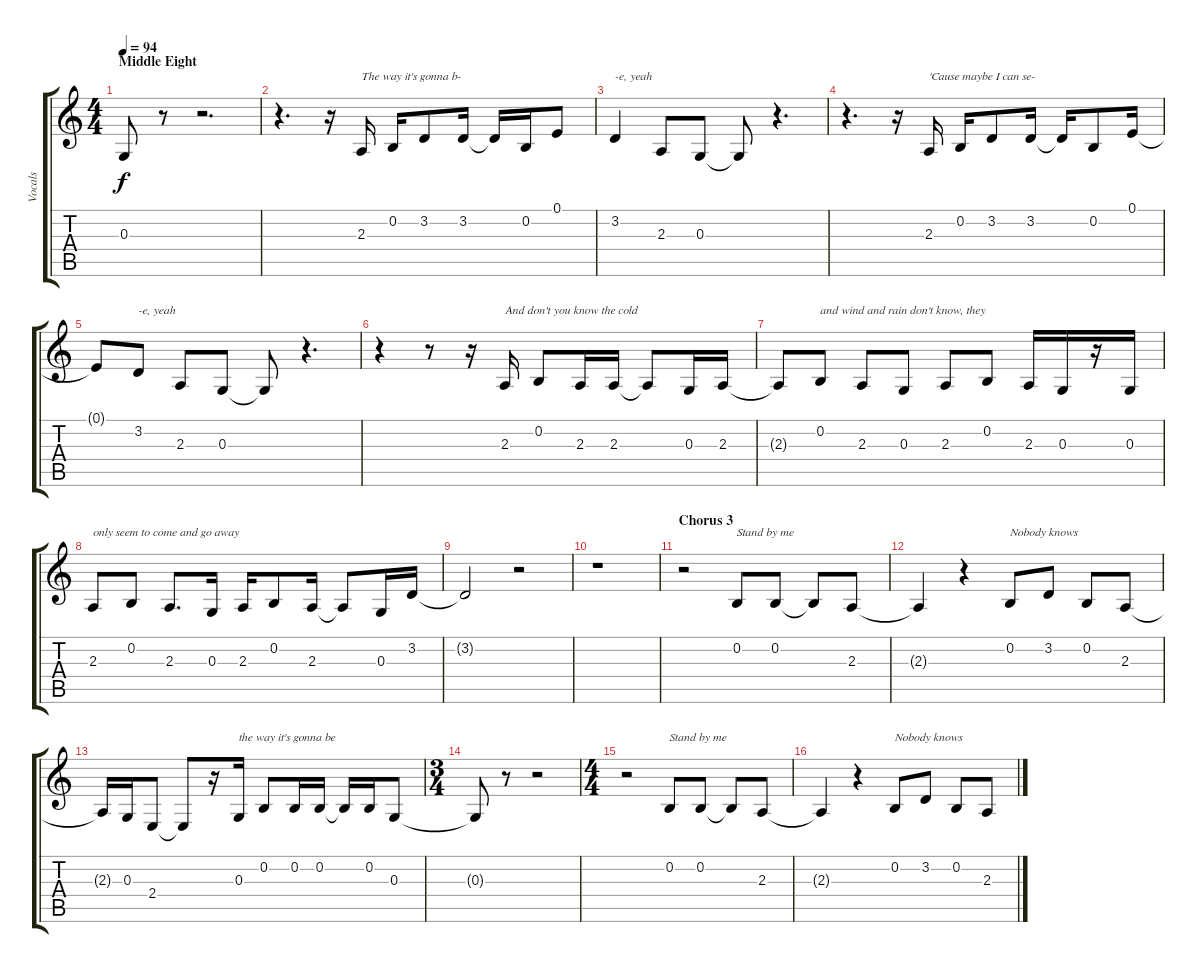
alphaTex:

\track ("Vocals" "Vocals") {instrument tenorsax}
\staff {score tabs}
\tuning (E4 B3 G3 D3 A2 E2) {hide}
\ts (4 4)
\section ("" "Middle Eight")
\tempo 94
\clef g2
\ks c
0.3{t}.8{dy f} r.8 r.2{d} |
r.4{d} r.16 2.3.16{txt "The way it's gonna b-"} 0.2.16 3.2.8 3.2.16 3.2{t}.16 0.2.16 0.1.8 |
3.2.4{txt "-e, yeah"} 2.3.8 0.3.8 0.3{t}.8 r.4{d} |
r.4{d} r.16 2.3.16{txt "'Cause maybe I can se-"} 0.2.16 3.2.8 3.2.16 3.2{t}.16 0.2.8 0.1.16 |
0.1{t}.8 3.2.8{txt "-e, yeah"} 2.3.8 0.3.8 0.3{t}.8 r.4{d} |
r.4 r.8 r.16 2.3.16{txt "And don't you know the cold"} 0.2.8 2.3.16 2.3.16 2.3{t}.8 0.3.16 2.3.16 |
2.3{t}.8 0.2.8{txt "and wind and rain don't know, they"} 2.3.8 0.3.8 2.3.8 0.2.8 2.3.16 0.3.16 r.16 0.3.16 |
2.3.8{txt "only seem to come and go away"} 0.2.8 2.3.8{d} 0.3.16 2.3.16 0.2.8 2.3.16 2.3{t}.8 0.3.16 3.2.16 |
3.2{t}.2 r.2 |
r.1 |
\section ("" "Chorus 3")
r.2 0.2.8{txt "Stand by me"} 0.2.8 0.2{t}.8 2.3.8 |
2.3{t}.4 r.4 0.2.8{txt "Nobody knows"} 3.2.8 0.2.8 2.3.8 |
2.3{t}.16 0.3.16 2.4.8 2.4{t}.8 r.16 0.3.16{txt "the way it's gonna be"} 0.2.8 0.2.16 0.2.16 0.2{t}.16 0.2.16 0.3.8 |
\ts (3 4)
0.3{t}.8 r.8 r.2 |
\ts (4 4)
r.2 0.2.8{txt "Stand by me"} 0.2.8 0.2{t}.8 2.3.8 |
2.3{t}.4 r.4 0.2.8{txt "Nobody knows"} 3.2.8 0.2.8 2.3.8
